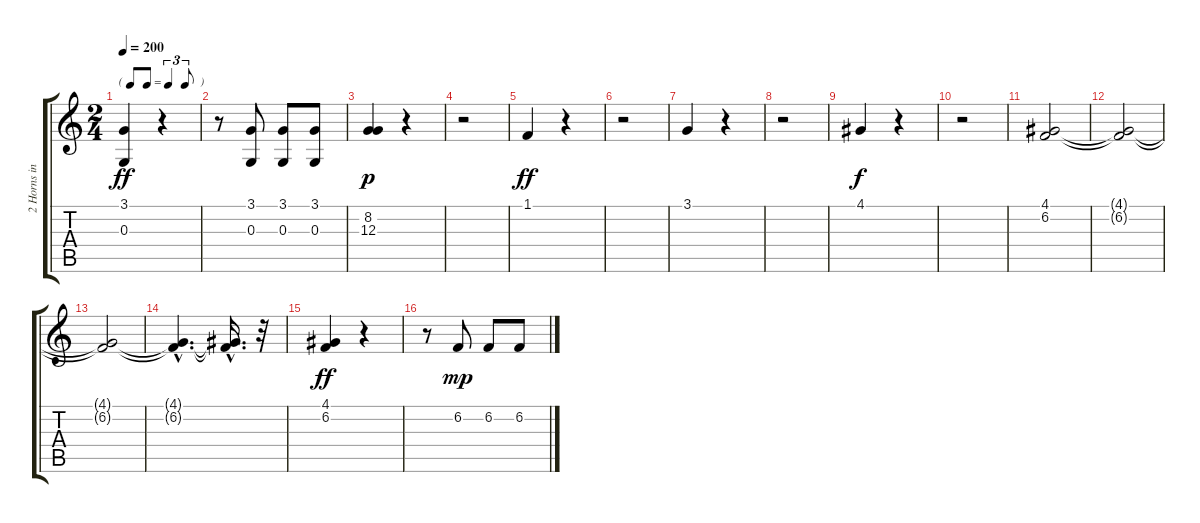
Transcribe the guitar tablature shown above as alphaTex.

\track ("2 Horns in Eb" "2 Horns in") {instrument frenchhorn}
\staff {score tabs}
\tuning (E4 B3 G3 D3 A2 E2) {hide}
\ts (2 4)
\tf triplet8th
\tempo 200
\clef g2
\ks c
(3.1 0.3).4{dy ff} r.4 |
r.8 (3.1 0.3).8 (3.1 0.3).8 (3.1 0.3).8 |
(8.2 12.3).4{dy p} r.4 |
r.2 |
1.1.4{dy ff} r.4 |
r.2 |
3.1.4 r.4 |
r.2 |
4.1.4{dy f} r.4 |
r.2 |
(4.1 6.2).2 |
(4.1{t} 6.2{t}).2 |
(4.1{t} 6.2{t}).2 |
(4.1{hac t} 6.2{hac t}).4{d} (4.1{hac t} 6.2{hac t}).16{d} r.32 |
(4.1 6.2).4{dy ff} r.4 |
r.8 6.2.8{dy mp} 6.2.8 6.2.8
